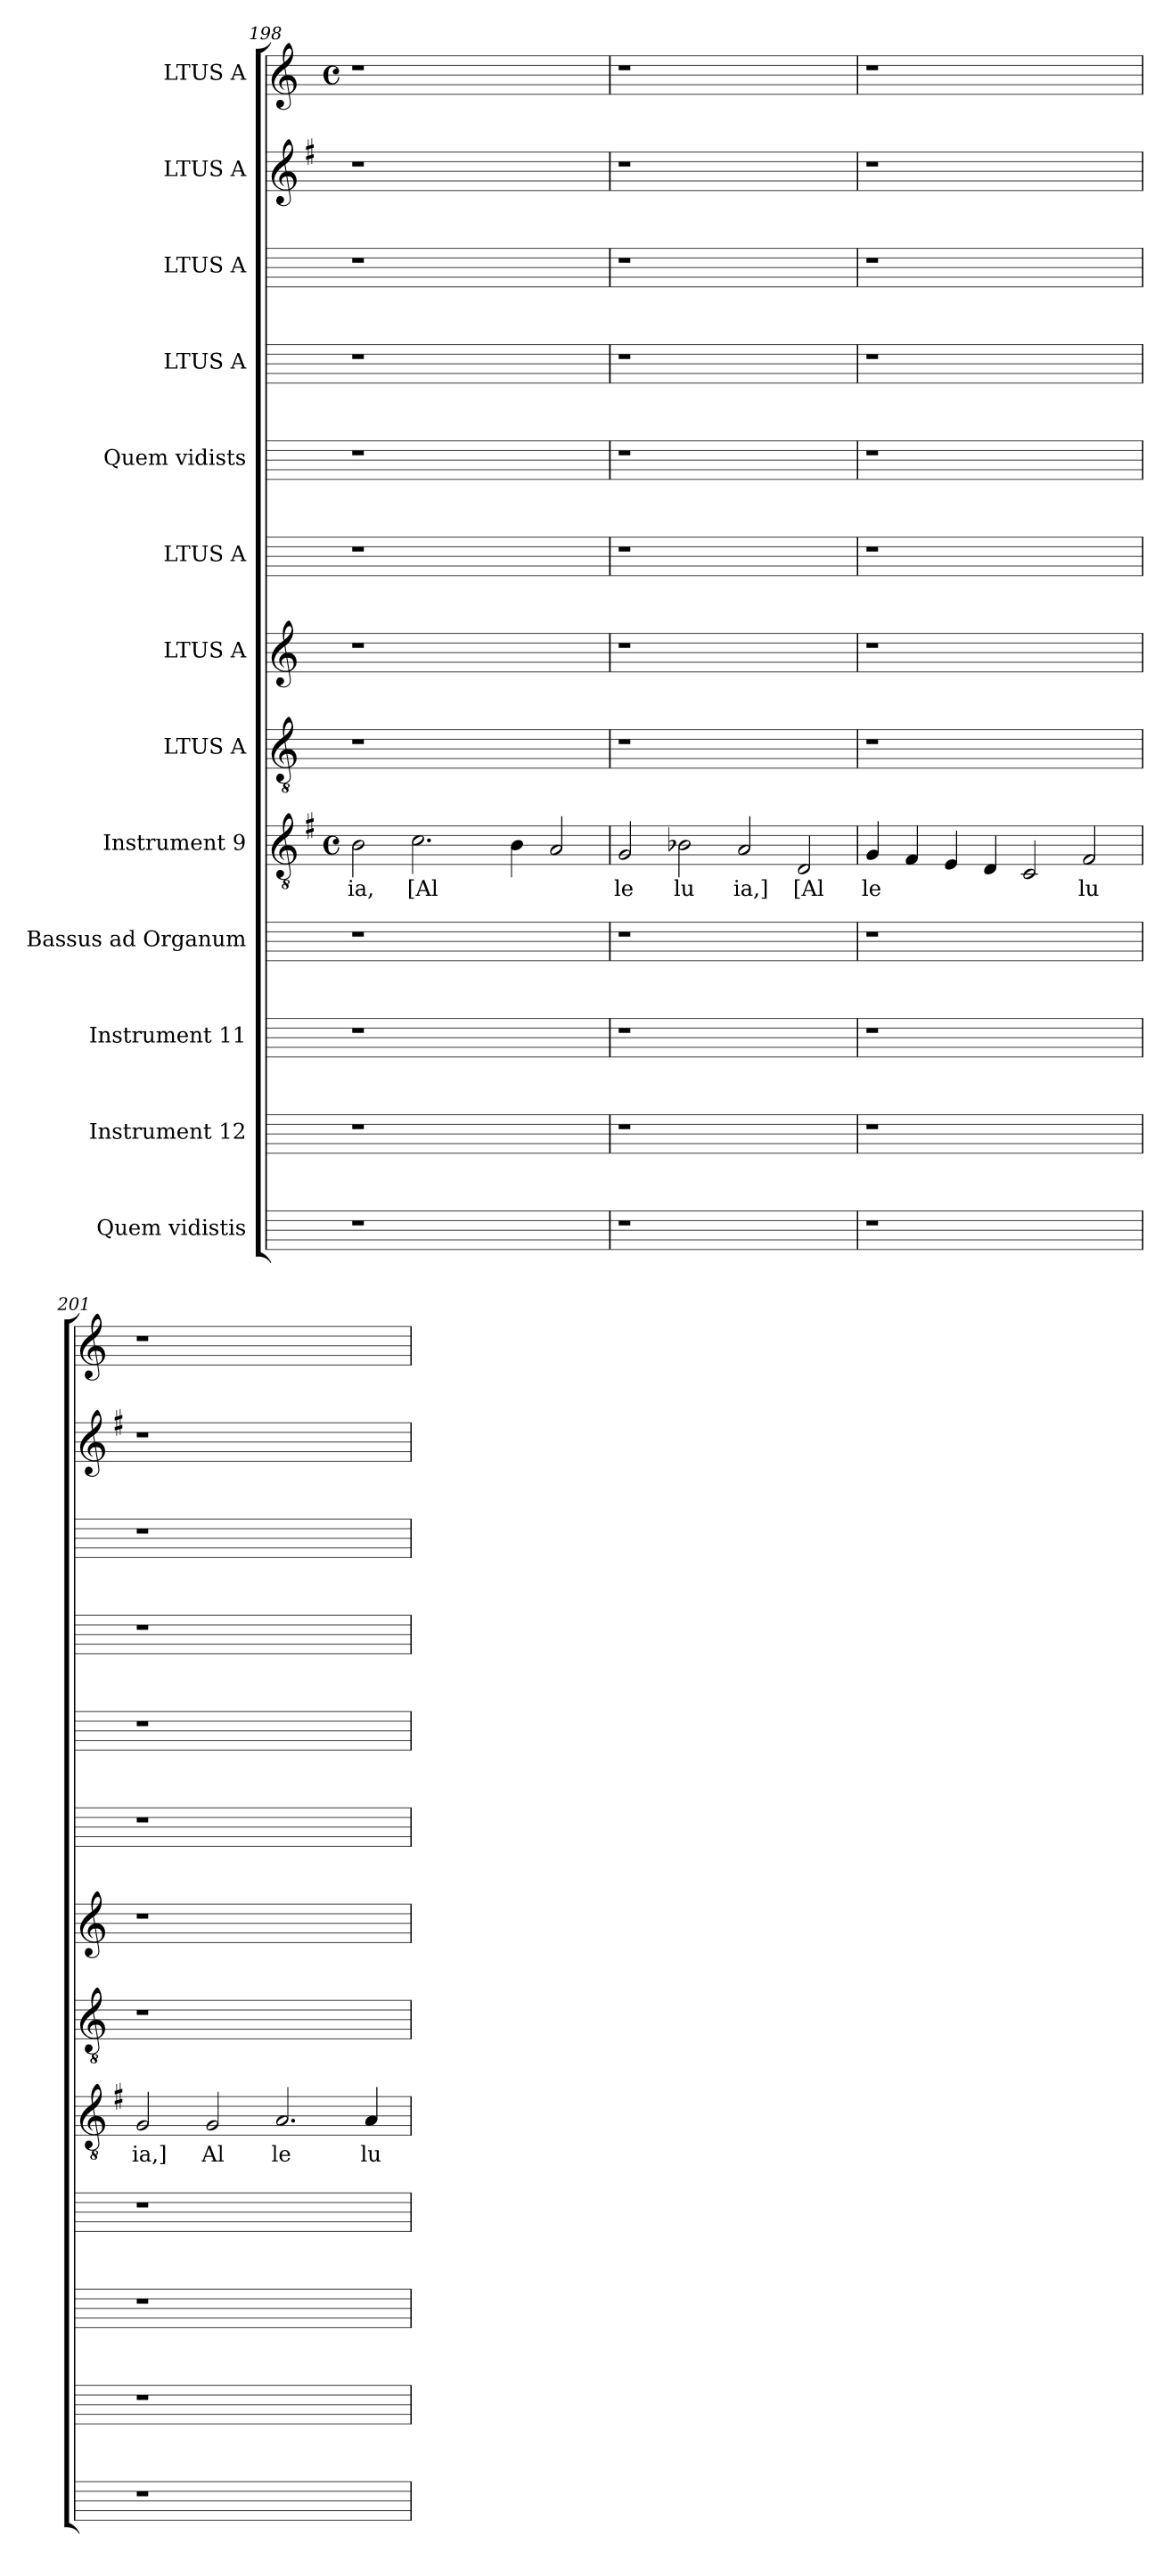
**kern	**kern	**kern	**kern	**kern	**text	**kern	**kern	**kern	**kern	**kern	**kern	**kern	**kern
*part13	*part12	*part11	*part10	*part9	*part9	*part8	*part7	*part6	*part5	*part4	*part3	*part2	*part1
*staff13	*staff12	*staff11	*staff10	*staff9	*staff9	*staff8	*staff7	*staff6	*staff5	*staff4	*staff3	*staff2	*staff1
*I"Quem vidistis	*I"Instrument 12	*I"Instrument 11	*I"Bassus ad Organum	*I"Instrument 9	*	*I"LTUS  A	*I"LTUS  A	*I"LTUS  A	*I"Quem vidists	*I"LTUS  A	*I"LTUS  A	*I"LTUS  A	*I"LTUS  A
!!LO:LB:g=z
*	*	*	*	*clefGv2	*	*clefGv2	*clefG2	*	*	*	*	*clefG2	*clefG2
*	*	*	*	*k[f#]	*	*	*	*	*	*	*	*k[f#]	*
*	*	*	*	*G:	*	*	*	*	*	*	*	*G:	*
*	*	*	*	*M4/4	*	*	*	*	*	*	*	*	*M4/4
*	*	*	*	*met(c)	*	*	*	*	*	*	*	*	*met(c)
=198	=198	=198	=198	=198	=198	=198	=198	=198	=198	=198	=198	=198	=198
!	!	!	!	!	!LO:LY:b:cj	!	!	!	!	!	!	!	!
1r	1r	1r	1r	2B\	ia,	1r	1r	1r	1r	1r	1r	1r	1r
!	!	!	!	!	!LO:LY:b	!	!	!	!	!	!	!	!
.	.	.	.	2.c\	[Al	.	.	.	.	.	.	.	.
1ryy	1ryy	1ryy	1ryy	.	.	1ryy	1ryy	1ryy	1ryy	1ryy	1ryy	1ryy	1ryy
.	.	.	.	4B\	.	.	.	.	.	.	.	.	.
.	.	.	.	2A/	.	.	.	.	.	.	.	.	.
=199	=199	=199	=199	=199	=199	=199	=199	=199	=199	=199	=199	=199	=199
!	!	!	!	!	!LO:LY:b:cj	!	!	!	!	!	!	!	!
1r	1r	1r	1r	2G/	le	1r	1r	1r	1r	1r	1r	1r	1r
!	!	!	!	!	!LO:LY:b:cj	!	!	!	!	!	!	!	!
.	.	.	.	2B-X\	lu	.	.	.	.	.	.	.	.
!	!	!	!	!	!LO:LY:b:cj	!	!	!	!	!	!	!	!
1ryy	1ryy	1ryy	1ryy	2A/	ia,]	1ryy	1ryy	1ryy	1ryy	1ryy	1ryy	1ryy	1ryy
!	!	!	!	!	!LO:LY:b:cj	!	!	!	!	!	!	!	!
.	.	.	.	2D/	[Al	.	.	.	.	.	.	.	.
=200	=200	=200	=200	=200	=200	=200	=200	=200	=200	=200	=200	=200	=200
!	!	!	!	!	!LO:LY:b:cj	!	!	!	!	!	!	!	!
1r	1r	1r	1r	4G/	le	1r	1r	1r	1r	1r	1r	1r	1r
.	.	.	.	4F#/	.	.	.	.	.	.	.	.	.
.	.	.	.	4E/	.	.	.	.	.	.	.	.	.
.	.	.	.	4D/	.	.	.	.	.	.	.	.	.
1ryy	1ryy	1ryy	1ryy	2C/	.	1ryy	1ryy	1ryy	1ryy	1ryy	1ryy	1ryy	1ryy
!	!	!	!	!	!LO:LY:b:cj	!	!	!	!	!	!	!	!
.	.	.	.	2F#/	lu	.	.	.	.	.	.	.	.
=201	=201	=201	=201	=201	=201	=201	=201	=201	=201	=201	=201	=201	=201
!	!	!	!	!	!LO:LY:b:cj	!	!	!	!	!	!	!	!
1r	1r	1r	1r	2G/	ia,]	1r	1r	1r	1r	1r	1r	1r	1r
!	!	!	!	!	!LO:LY:b:cj	!	!	!	!	!	!	!	!
.	.	.	.	2G/	Al	.	.	.	.	.	.	.	.
!	!	!	!	!	!LO:LY:b:cj	!	!	!	!	!	!	!	!
1ryy	1ryy	1ryy	1ryy	2.A/	le	1ryy	1ryy	1ryy	1ryy	1ryy	1ryy	1ryy	1ryy
!	!	!	!	!	!LO:LY:b:cj	!	!	!	!	!	!	!	!
.	.	.	.	4A/	lu	.	.	.	.	.	.	.	.
=	=	=	=	=	=	=	=	=	=	=	=	=	=
*-	*-	*-	*-	*-	*-	*-	*-	*-	*-	*-	*-	*-	*-
